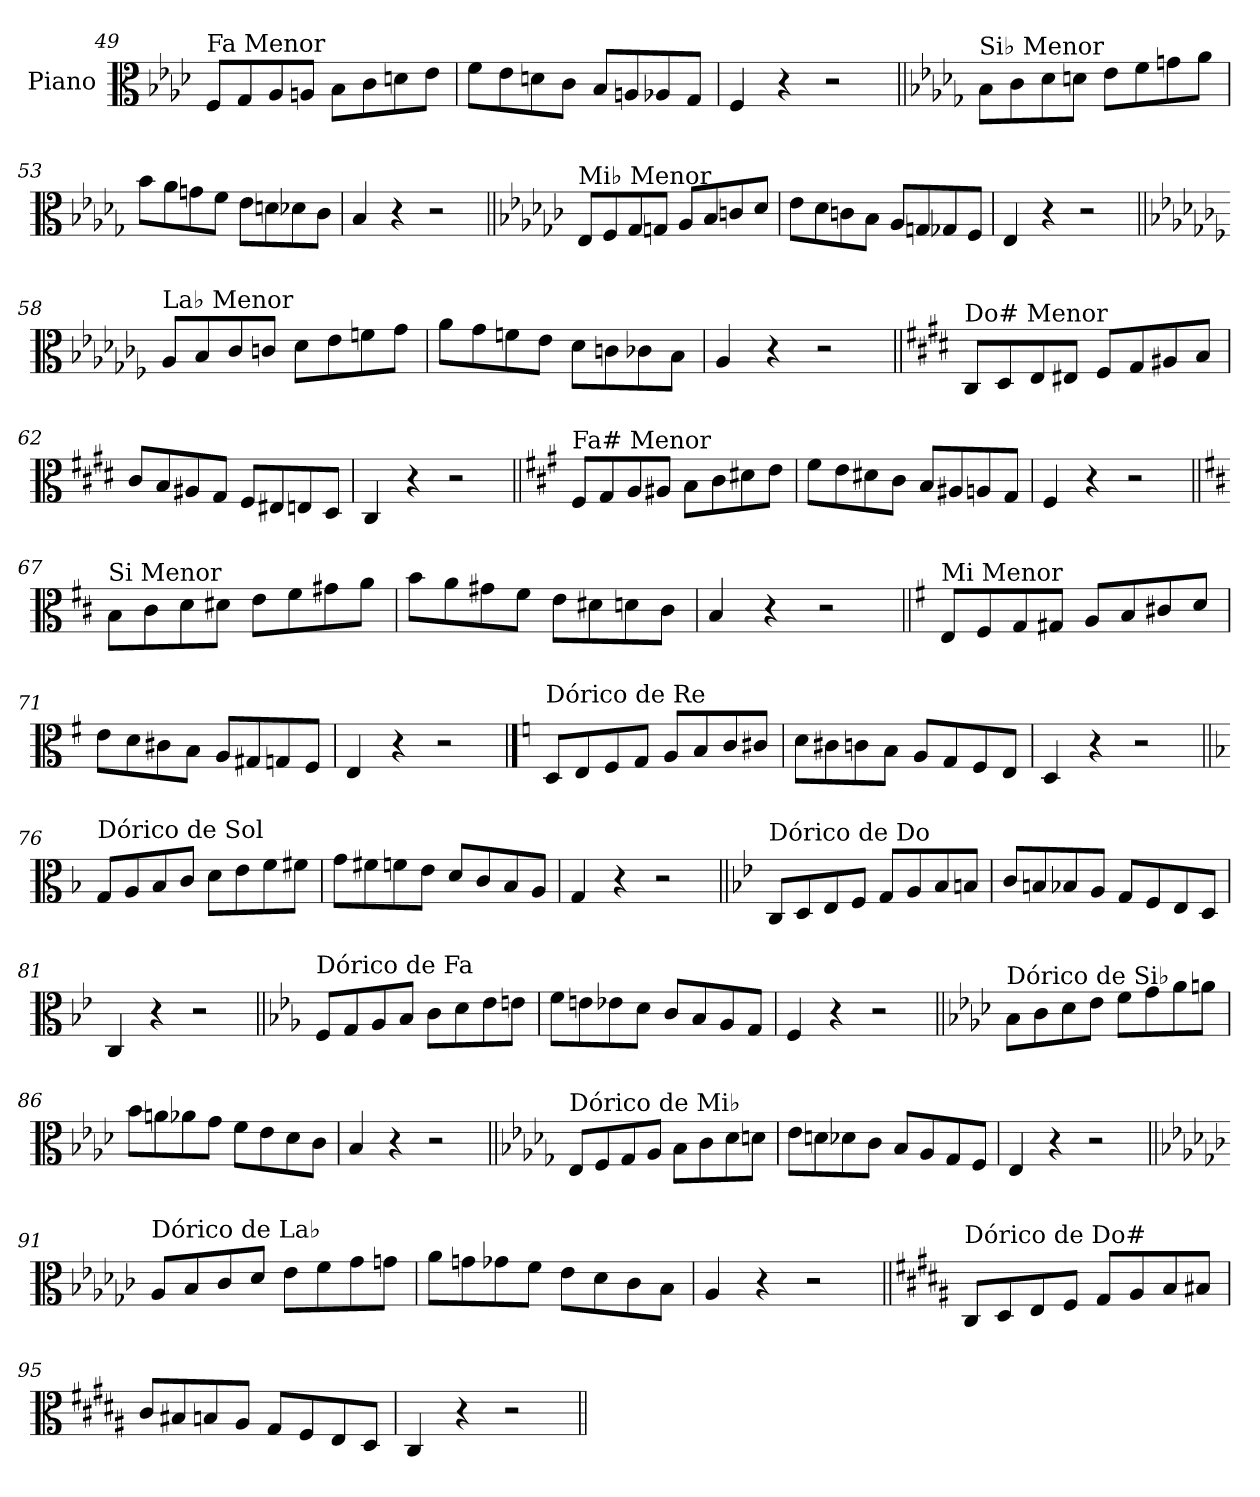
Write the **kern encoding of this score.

**kern
*part1
*staff1
*I"Piano
*I'Pno.
!!LO:LB:g=z
*clefC3
*k[b-e-a-d-]
=49
!LO:TX:a:t=Fa Menor
8F/L
8G/
8A-/
8An/J
8B-\L
8c\
8dn\
8e-\J
=50
8f\L
8e-\
8dn\
8c\J
8B-/L
8An/
8A-X/
8G/J
=51
4F/
4r
2r
=52||
*k[b-e-a-d-g-]
!LO:TX:a:t=Si♭ Menor
8B-\L
8c\
8d-\
8dn\J
8e-\L
8f\
8gn\
8a-\J
=53
8b-\L
8a-\
8gn\
8f\J
8e-\L
8dn\
8d-X\
8c\J
=54
4B-/
4r
2r
!!LO:LB:g=z
=55||
*k[b-e-a-d-g-c-]
!LO:TX:a:t=Mi♭ Menor
8E-/L
8F/
8G-/
8Gn/J
8A-/L
8B-/
8cn/
8d-/J
=56
8e-\L
8d-\
8cn\
8B-\J
8A-/L
8Gn/
8G-X/
8F/J
=57
4E-/
4r
2r
=58||
*k[b-e-a-d-g-c-f-]
!LO:TX:a:t=La♭ Menor
8A-/L
8B-/
8c-/
8cn/J
8d-\L
8e-\
8fn\
8g-\J
=59
8a-\L
8g-\
8fn\
8e-\J
8d-\L
8cn\
8c-X\
8B-\J
=60
4A-/
4r
2r
!!LO:LB:g=z
=61||
*k[f#c#g#d#]
!LO:TX:a:t=Do# Menor
8C#/L
8D#/
8E/
8E#X/J
8F#/L
8G#/
8A#X/
8B/J
=62
8c#/L
8B/
8A#X/
8G#/J
8F#/L
8E#X/
8En/
8D#/J
=63
4C#/
4r
2r
=64||
*k[f#c#g#]
!LO:TX:a:t=Fa# Menor
8F#/L
8G#/
8A/
8A#X/J
8B\L
8c#\
8d#X\
8e\J
=65
8f#\L
8e\
8d#X\
8c#\J
8B/L
8A#X/
8An/
8G#/J
=66
4F#/
4r
2r
!!LO:LB:g=z
=67||
*k[f#c#]
!LO:TX:a:t=Si Menor
8B\L
8c#\
8d\
8d#X\J
8e\L
8f#\
8g#X\
8a\J
=68
8b\L
8a\
8g#X\
8f#\J
8e\L
8d#X\
8dn\
8c#\J
=69
4B/
4r
2r
=70||
*k[f#]
!LO:TX:a:t=Mi Menor
8E/L
8F#/
8G/
8G#X/J
8A/L
8B/
8c#X/
8d/J
=71
8e\L
8d\
8c#X\
8B\J
8A/L
8G#X/
8Gn/
8F#/J
=72
4E/
4r
2r
!!LO:PB:g=z
==73
*k[]
!LO:TX:a:t=Dórico de Re
8D/L
8E/
8F/
8G/J
8A/L
8B/
8c/
8c#X/J
=74
8d\L
8c#X\
8cn\
8B\J
8A/L
8G/
8F/
8E/J
=75
4D/
4r
2r
=76||
*k[b-]
!LO:TX:a:t=Dórico de Sol
8G/L
8A/
8B-/
8c/J
8d\L
8e\
8f\
8f#X\J
=77
8g\L
8f#X\
8fn\
8e\J
8d/L
8c/
8B-/
8A/J
=78
4G/
4r
2r
!!LO:LB:g=z
=79||
*k[b-e-]
!LO:TX:a:t=Dórico de Do
8C/L
8D/
8E-/
8F/J
8G/L
8A/
8B-/
8Bn/J
=80
8c/L
8Bn/
8B-X/
8A/J
8G/L
8F/
8E-/
8D/J
=81
4C/
4r
2r
=82||
*k[b-e-a-]
!LO:TX:a:t=Dórico de Fa
8F/L
8G/
8A-/
8B-/J
8c\L
8d\
8e-\
8en\J
=83
8f\L
8en\
8e-X\
8d\J
8c/L
8B-/
8A-/
8G/J
=84
4F/
4r
2r
!!LO:LB:g=z
=85||
*k[b-e-a-d-]
!LO:TX:a:t=Dórico de Si♭
8B-\L
8c\
8d-\
8e-\J
8f\L
8g\
8a-\
8an\J
=86
8b-\L
8an\
8a-X\
8g\J
8f\L
8e-\
8d-\
8c\J
=87
4B-/
4r
2r
=88||
*k[b-e-a-d-g-]
!LO:TX:a:t=Dórico de Mi♭
8E-/L
8F/
8G-/
8A-/J
8B-\L
8c\
8d-\
8dn\J
=89
8e-\L
8dn\
8d-X\
8c\J
8B-/L
8A-/
8G-/
8F/J
=90
4E-/
4r
2r
!!LO:LB:g=z
=91||
*k[b-e-a-d-g-c-]
!LO:TX:a:t=Dórico de La♭
8A-/L
8B-/
8c-/
8d-/J
8e-\L
8f\
8g-\
8gn\J
=92
8a-\L
8gn\
8g-X\
8f\J
8e-\L
8d-\
8c-\
8B-\J
=93
4A-/
4r
2r
=94||
*k[f#c#g#d#a#]
!LO:TX:a:t=Dórico de Do#
8C#/L
8D#/
8E/
8F#/J
8G#/L
8A#/
8B/
8B#X/J
=95
8c#/L
8B#X/
8Bn/
8A#/J
8G#/L
8F#/
8E/
8D#/J
=96
4C#/
4r
2r
=||
*-
